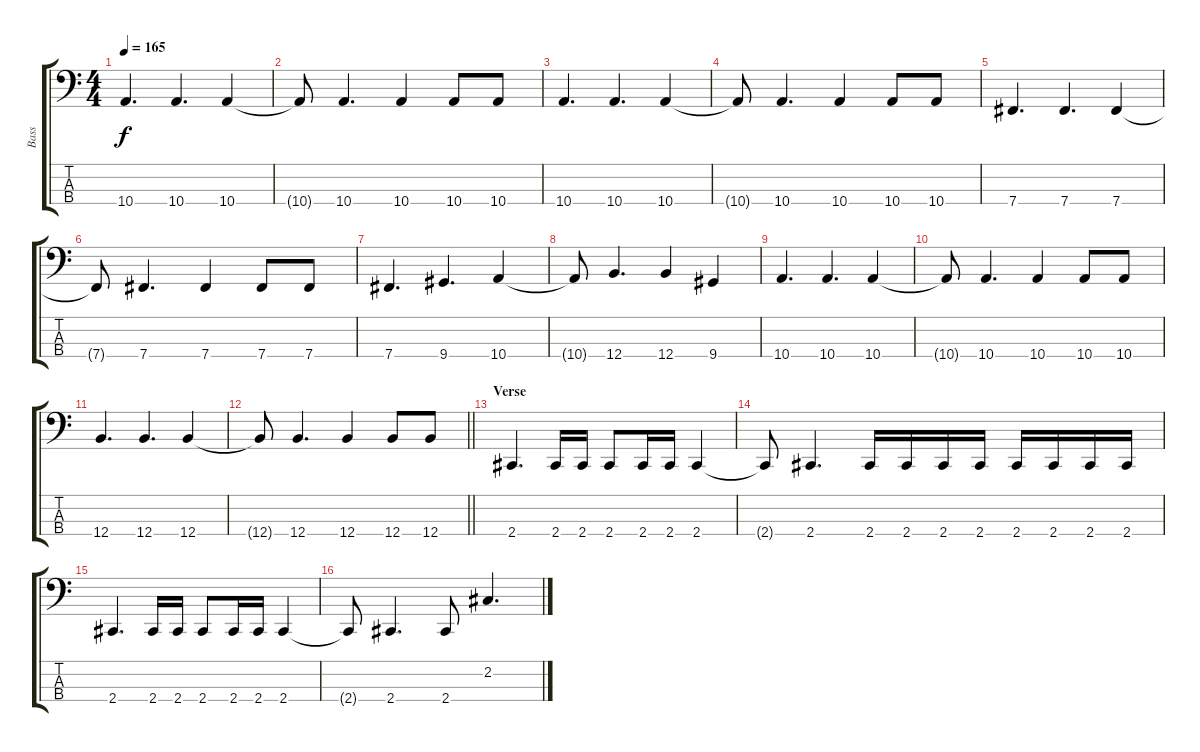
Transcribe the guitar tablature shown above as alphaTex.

\track ("Bass" "Bass") {instrument electricbasspick}
\staff {score tabs}
\tuning (E2 B1 Gb1 B0) {hide}
\ts (4 4)
\tempo 165
\clef f4
\ks c
10.4.4{d dy f} 10.4.4{d} 10.4.4 |
10.4{t}.8 10.4.4{d} 10.4.4 10.4.8 10.4.8 |
10.4.4{d} 10.4.4{d} 10.4.4 |
10.4{t}.8 10.4.4{d} 10.4.4 10.4.8 10.4.8 |
7.4.4{d} 7.4.4{d} 7.4.4 |
7.4{t}.8 7.4.4{d} 7.4.4 7.4.8 7.4.8 |
7.4.4{d} 9.4.4{d} 10.4.4 |
10.4{t}.8 12.4.4{d} 12.4.4 9.4.4 |
10.4.4{d} 10.4.4{d} 10.4.4 |
10.4{t}.8 10.4.4{d} 10.4.4 10.4.8 10.4.8 |
12.4.4{d} 12.4.4{d} 12.4.4 |
\barLineRight lightlight
12.4{t}.8 12.4.4{d} 12.4.4 12.4.8 12.4.8 |
\section ("" "Verse")
2.4.4{d} 2.4.16 2.4.16 2.4.8 2.4.16 2.4.16 2.4.4 |
2.4{t}.8 2.4.4{d} 2.4.16 2.4.16 2.4.16 2.4.16 2.4.16 2.4.16 2.4.16 2.4.16 |
2.4.4{d} 2.4.16 2.4.16 2.4.8 2.4.16 2.4.16 2.4.4 |
2.4{t}.8 2.4.4{d} 2.4.8 2.2.4{d}
